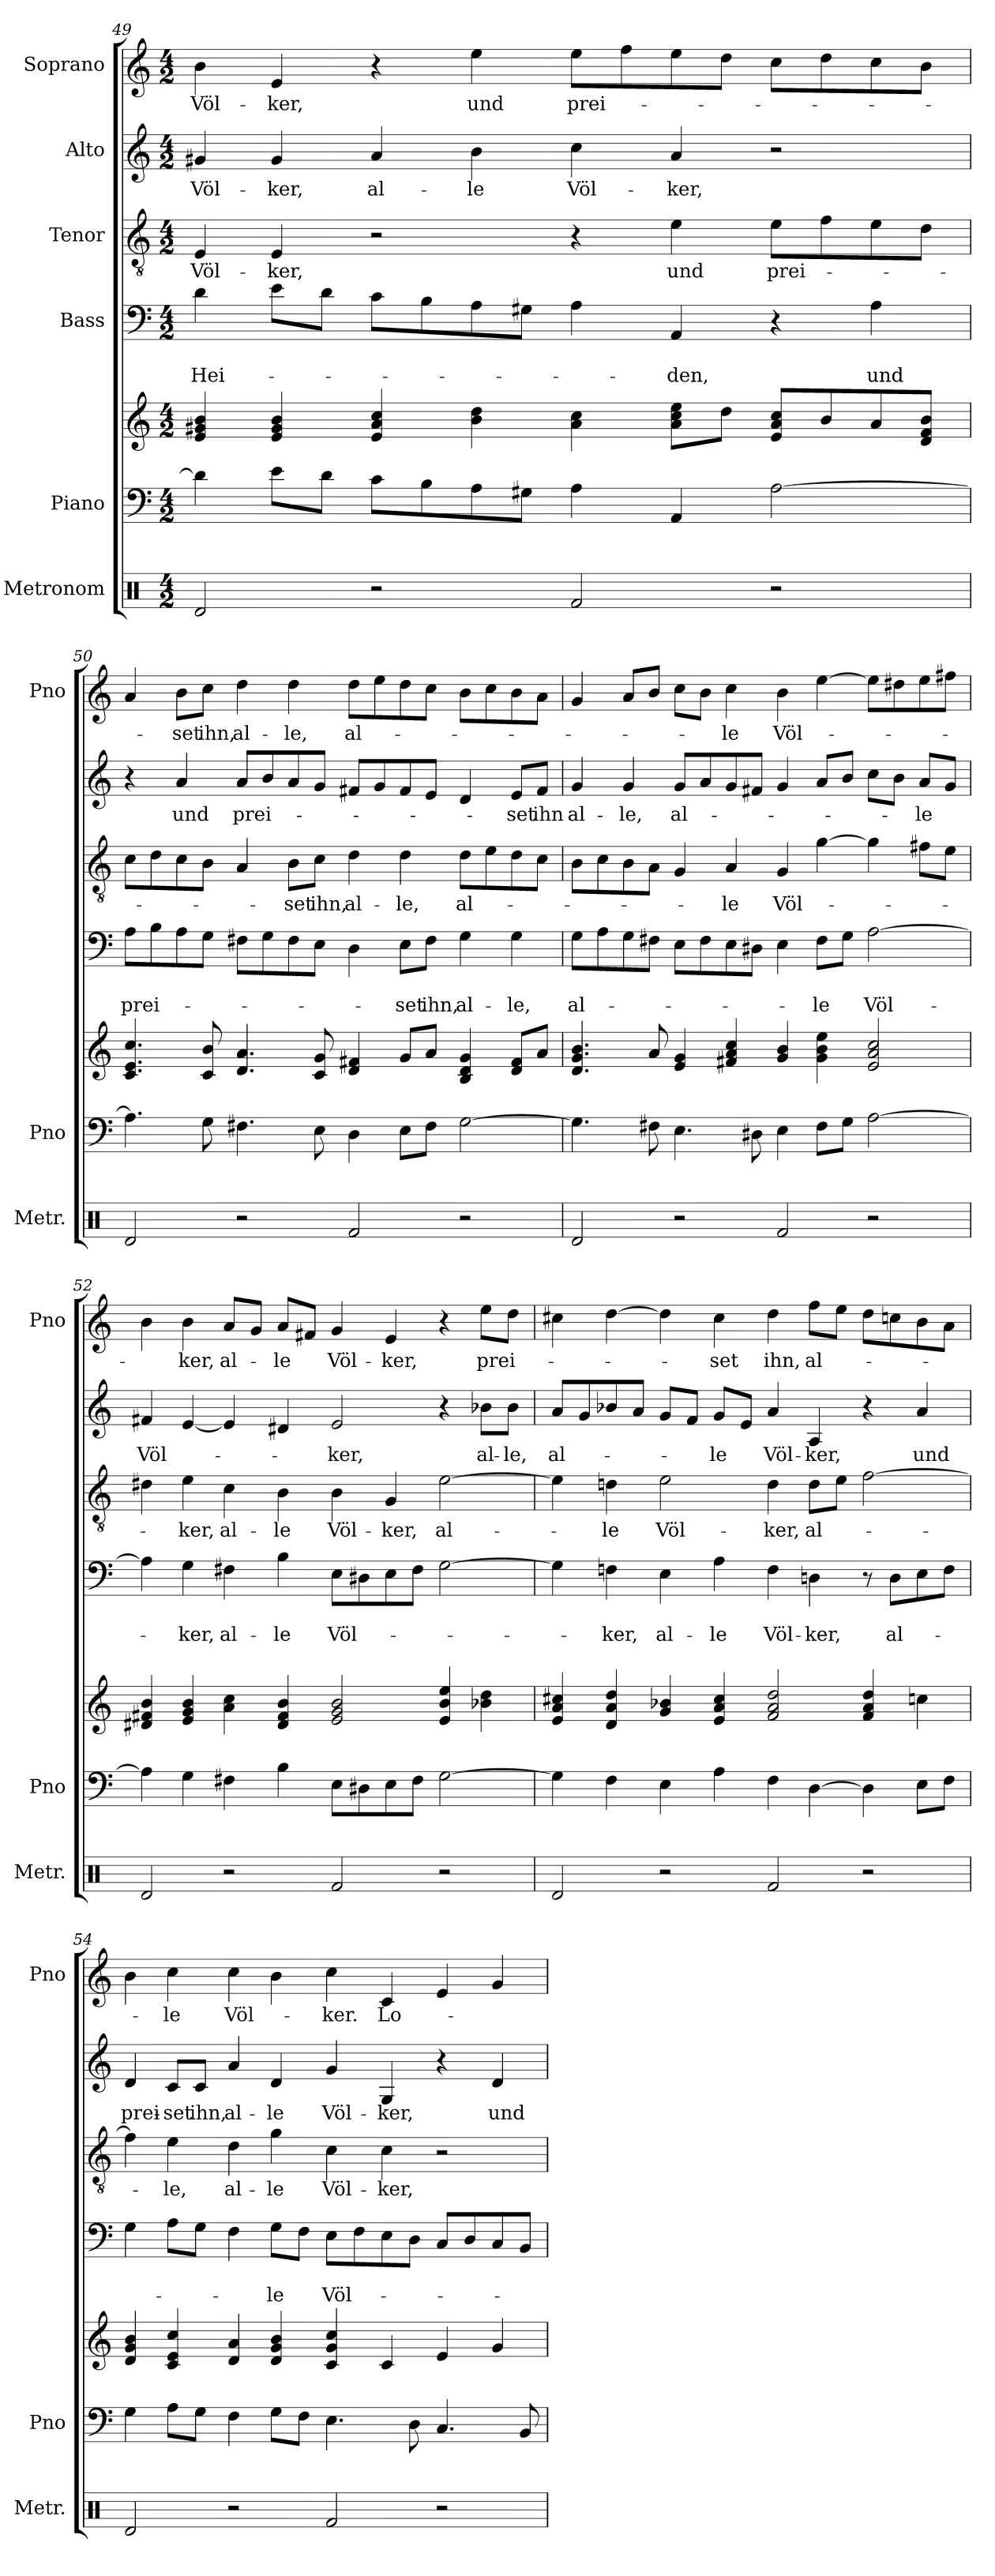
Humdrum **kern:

**kern	**kern	**kern	**kern	**text	**text	**text	**kern	**text	**kern	**text	**kern	**text
*part6	*part5	*part5	*part4	*part4	*part4	*part4	*part3	*part3	*part2	*part2	*part1	*part1
*staff7	*staff6	*staff5	*staff4	*staff4	*staff4	*staff4	*staff3	*staff3	*staff2	*staff2	*staff1	*staff1
*I"Metronom	*I"Piano	*	*I"Bass	*	*	*	*I"Tenor	*	*I"Alto	*	*I"Soprano	*
*I'Metr.	*I'Pno	*	*	*	*	*	*	*	*	*	*I'Pno	*
!!LO:PB:g=z
*clefX	*clefF4	*clefG2	*clefF4	*	*	*	*clefGv2	*	*clefG2	*	*clefG2	*
*k[]	*k[]	*k[]	*k[]	*	*	*	*k[]	*	*k[]	*	*k[]	*
*M4/2	*M4/2	*M4/2	*M4/2	*	*	*	*M4/2	*	*M4/2	*	*M4/2	*
=49	=49	=49	=49	=49	=49	=49	=49	=49	=49	=49	=49	=49
!	!	!	!	!	!LO:LY:b	!	!	!LO:LY:b	!	!LO:LY:b	!	!LO:LY:b
2Rd/	4d\]	4e/ 4g#X/ 4b/	4d\	.	Hei-	.	4E/	Völ-	4g#X/	Völ-	4b\	Völ-
!	!	!	!	!	!	!	!	!LO:LY:b	!	!LO:LY:b	!	!LO:LY:b
.	8e\L	4e/ 4g#/ 4b/	8e\L	.	.	.	4E/	-ker,	4g#/	-ker,	4e/	-ker,
.	8d\J	.	8d\J	.	.	.	.	.	.	.	.	.
!	!	!	!	!	!	!	!	!	!	!LO:LY:b	!	!
2r	8c\L	4e/ 4a/ 4cc/	8c\L	.	.	.	2r	.	4a/	al-	4r	.
.	8B\	.	8B\	.	.	.	.	.	.	.	.	.
!	!	!	!	!	!	!	!	!	!	!LO:LY:b	!	!LO:LY:b
.	8A\	4b\ 4dd\	8A\	.	.	.	.	.	4b\	-le	4ee\	und
.	8G#X\J	.	8G#X\J	.	.	.	.	.	.	.	.	.
!	!	!	!	!	!	!	!	!	!	!LO:LY:b	!	!LO:LY:b
2Rf/	4A\	4a\ 4cc\	4A\	.	.	.	4r	.	4cc\	Völ-	8ee\L	prei-
.	.	.	.	.	.	.	.	.	.	.	8ff\	.
!	!	!	!	!	!LO:LY:b	!	!	!LO:LY:b	!	!LO:LY:b	!	!
.	4AA/	8a\ 8cc\ 8ee\L	4AA/	.	-den,	.	4e\	und	4a/	-ker,	8ee\	.
.	.	8dd\J	.	.	.	.	.	.	.	.	8dd\J	.
!	!	!	!	!	!	!	!	!LO:LY:b	!	!	!	!
2r	[2A\	8e/ 8a/ 8cc/L	4r	.	.	.	8e\L	prei-	2r	.	8cc\L	.
.	.	8b/	.	.	.	.	8f\	.	.	.	8dd\	.
!	!	!	!	!	!LO:LY:b	!	!	!	!	!	!	!
.	.	8a/	4A\	.	und	.	8e\	.	.	.	8cc\	.
.	.	8d/ 8f/ 8b/J	.	.	.	.	8d\J	.	.	.	8b\J	.
!!LO:PB:g=z
=50	=50	=50	=50	=50	=50	=50	=50	=50	=50	=50	=50	=50
!	!	!	!	!	!LO:LY:b	!	!	!	!	!	!	!
2Rd/	4.A\]	4.c/ 4.e/ 4.cc/	8A\L	.	prei-	.	8c\L	.	4r	.	4a/	.
.	.	.	8B\	.	.	.	8d\	.	.	.	.	.
!	!	!	!	!	!	!	!	!	!	!LO:LY:b	!	!LO:LY:b
.	.	.	8A\	.	.	.	8c\	.	4a/	und	8b\L	-set
!	!	!	!	!	!	!	!	!	!	!	!	!LO:LY:b
.	8G\	8c/ 8b/	8G\J	.	.	.	8B\J	.	.	.	8cc\J	ihn,
!	!	!	!	!	!	!	!	!	!	!LO:LY:b	!	!LO:LY:b
2r	4.F#X\	4.d/ 4.a/	8F#X\L	.	.	.	4A/	.	8a/L	prei-	4dd\	al-
.	.	.	8G\	.	.	.	.	.	8b/	.	.	.
!	!	!	!	!	!	!	!	!LO:LY:b	!	!	!	!LO:LY:b
.	.	.	8F#\	.	.	.	8B\L	-set	8a/	.	4dd\	-le,
!	!	!	!	!	!	!	!	!LO:LY:b	!	!	!	!
.	8E\	8c/ 8g/	8E\J	.	.	.	8c\J	ihn,	8g/J	.	.	.
!	!	!	!	!	!	!	!	!LO:LY:b	!	!	!	!LO:LY:b
2Rf/	4D\	4d/ 4f#X/	4D\	.	.	.	4d\	al-	8f#X/L	.	8dd\L	al-
.	.	.	.	.	.	.	.	.	8g/	.	8ee\	.
!	!	!	!	!	!LO:LY:b	!	!	!LO:LY:b	!	!	!	!
.	8E\L	8g/L	8E\L	.	-set	.	4d\	-le,	8f#/	.	8dd\	.
!	!	!	!	!	!LO:LY:b	!	!	!	!	!	!	!
.	8F#\J	8a/J	8F#\J	.	ihn,	.	.	.	8e/J	.	8cc\J	.
!	!	!	!	!	!LO:LY:b	!	!	!LO:LY:b	!	!	!	!
2r	[2G\	4B/ 4d/ 4g/	4G\	.	al-	.	8d\L	al-	4d/	.	8b\L	.
.	.	.	.	.	.	.	8e\	.	.	.	8cc\	.
!	!	!	!	!	!LO:LY:b	!	!	!	!	!LO:LY:b	!	!
.	.	8d/ 8f#/L	4G\	.	-le,	.	8d\	.	8e/L	-set	8b\	.
!	!	!	!	!	!	!	!	!	!	!LO:LY:b	!	!
.	.	8a/J	.	.	.	.	8c\J	.	8f#/J	ihn	8a\J	.
!!LO:PB:g=z
=51	=51	=51	=51	=51	=51	=51	=51	=51	=51	=51	=51	=51
!	!	!	!	!	!LO:LY:b	!	!	!	!	!LO:LY:b	!	!
2Rd/	4.G\]	4.d/ 4.g/ 4.b/	8G\L	.	al-	.	8B\L	.	4g/	al-	4g/	.
.	.	.	8A\	.	.	.	8c\	.	.	.	.	.
!	!	!	!	!	!	!	!	!	!	!LO:LY:b	!	!
.	.	.	8G\	.	.	.	8B\	.	4g/	-le,	8a/L	.
.	8F#X\	8a/	8F#X\J	.	.	.	8A\J	.	.	.	8b/J	.
!	!	!	!	!	!	!	!	!	!	!LO:LY:b	!	!
2r	4.E\	4e/ 4g/	8E\L	.	.	.	4G/	.	8g/L	al-	8cc\L	.
.	.	.	8F#\	.	.	.	.	.	8a/	.	8b\J	.
!	!	!	!	!	!	!	!	!LO:LY:b	!	!	!	!LO:LY:b
.	.	4f#X/ 4a/ 4cc/	8E\	.	.	.	4A/	-le	8g/	.	4cc\	-le
.	8D#X\	.	8D#X\J	.	.	.	.	.	8f#X/J	.	.	.
!	!	!	!	!	!	!	!	!LO:LY:b	!	!	!	!LO:LY:b
2Rf/	4E\	4g/ 4b/	4E\	.	.	.	4G/	Völ-	4g/	.	4b\	Völ-
!	!	!	!	!	!LO:LY:b	!	!	!	!	!	!	!
.	8F#\L	4g\ 4b\ 4ee\	8F#\L	.	-le	.	[4g\	.	8a/L	.	[4ee\	.
.	8G\J	.	8G\J	.	.	.	.	.	8b/J	.	.	.
!	!	!	!	!	!LO:LY:b	!	!	!	!	!	!	!
2r	[2A\	2e/ 2a/ 2cc/	[2A\	.	Völ-	.	4g\]	.	8cc\L	.	8ee\L]	.
.	.	.	.	.	.	.	.	.	8b\J	.	8dd#X\	.
!	!	!	!	!	!	!	!	!	!	!LO:LY:b	!	!
.	.	.	.	.	.	.	8f#X\L	.	8a/L	-le	8ee\	.
.	.	.	.	.	.	.	8e\J	.	8g/J	.	8ff#X\J	.
!!LO:PB:g=z
=52	=52	=52	=52	=52	=52	=52	=52	=52	=52	=52	=52	=52
!	!	!	!	!	!	!LO:LY:b	!	!	!	!LO:LY:b	!	!LO:LY:b
2Rd/	4A\]	4d#X/ 4f#X/ 4b/	4A\]	.	.	­	4d#X\	.	4f#X/	Völ-	4b\	-­
!	!	!	!	!	!LO:LY:b	!	!	!LO:LY:b	!	!	!	!LO:LY:b
.	4G\	4e/ 4g/ 4b/	4G\	.	-ker,	.	4e\	-ker,	[4e/	.	4b\	ker,
!	!	!	!	!	!LO:LY:b	!	!	!LO:LY:b	!	!	!	!LO:LY:b
2r	4F#X\	4a\ 4cc\	4F#X\	.	al-	.	4c\	al-	4e/]	.	8a/L	al-
.	.	.	.	.	.	.	.	.	.	.	8g/J	.
!	!	!	!	!	!LO:LY:b	!	!	!LO:LY:b	!	!	!	!LO:LY:b
.	4B\	4d#/ 4f#/ 4b/	4B\	.	-le	.	4B\	-le	4d#X/	.	8a/L	-le
.	.	.	.	.	.	.	.	.	.	.	8f#X/J	.
!	!	!	!	!	!LO:LY:b	!	!	!LO:LY:b	!	!LO:LY:b	!	!LO:LY:b
2Rf/	8E\L	2e/ 2g/ 2b/	8E\L	.	Völ-	.	4B\	Völ-	2e/	-ker,	4g/	Völ-
.	8D#X\	.	8D#X\	.	.	.	.	.	.	.	.	.
!	!	!	!	!	!	!	!	!LO:LY:b	!	!	!	!LO:LY:b
.	8E\	.	8E\	.	.	.	4G/	-ker,	.	.	4e/	-ker,
.	8F#\J	.	8F#\J	.	.	.	.	.	.	.	.	.
!	!	!	!	!	!	!	!	!LO:LY:b	!	!	!	!
2r	[2G\	4e/ 4b/ 4ee/	[2G\	.	.	.	[2e\	al-	4r	.	4r	.
!	!	!	!	!	!	!	!	!	!	!LO:LY:b	!	!LO:LY:b
.	.	4b-X\ 4dd\	.	.	.	.	.	.	8b-X\L	al-	8ee\L	prei-
!	!	!	!	!	!	!	!	!	!	!LO:LY:b	!	!
.	.	.	.	.	.	.	.	.	8b-\J	-le,	8dd\J	.
=53	=53	=53	=53	=53	=53	=53	=53	=53	=53	=53	=53	=53
!	!	!	!	!	!	!	!	!	!	!LO:LY:b	!	!
2Rd/	4G\]	4e/ 4a/ 4cc#X/	4G\]	.	.	.	4e\]	.	8a/L	al-	4cc#X\	.
.	.	.	.	.	.	.	.	.	8g/	.	.	.
!	!	!	!	!	!LO:LY:b	!	!	!LO:LY:b	!	!	!	!
.	4F\	4d/ 4a/ 4dd/	4Fn\	.	-ker,	.	4dn\	-le	8b-X/	.	[4dd\	.
.	.	.	.	.	.	.	.	.	8a/J	.	.	.
!	!	!	!	!	!LO:LY:b	!	!	!LO:LY:b	!	!	!	!
2r	4E\	4g/ 4b-X/	4E\	.	al-	.	2e\	Völ-	8g/L	.	4dd\]	.
.	.	.	.	.	.	.	.	.	8f/J	.	.	.
!	!	!	!	!	!LO:LY:b	!	!	!	!	!LO:LY:b	!	!LO:LY:b
.	4A\	4e/ 4a/ 4cc#/	4A\	.	-le	.	.	.	8g/L	-le	4cc#\	-set
.	.	.	.	.	.	.	.	.	8e/J	.	.	.
!	!	!	!	!	!LO:LY:b	!	!	!LO:LY:b	!	!LO:LY:b	!	!LO:LY:b
2Rf/	4F\	2f/ 2a/ 2dd/	4F\	.	Völ-	.	4d\	-ker,	4a/	Völ-	4dd\	ihn,
!	!	!	!	!	!LO:LY:b	!	!	!LO:LY:b	!	!LO:LY:b	!	!LO:LY:b
.	[4D\	.	4Dn\	.	-ker,	.	8d\L	al-	4A/	-ker,	8ff\L	al-
.	.	.	.	.	.	.	8e\J	.	.	.	8ee\J	.
2r	4D\]	4f/ 4a/ 4dd/	8r	.	.	.	[2f\	.	4r	.	8dd\L	.
!	!	!	!	!	!LO:LY:b	!	!	!	!	!	!	!
.	.	.	8D\L	.	al-	.	.	.	.	.	8ccn\	.
!	!	!	!	!	!	!	!	!	!	!LO:LY:b	!	!
.	8E\L	4ccn\	8E\	.	.	.	.	.	4a/	und	8b\	.
.	8F\J	.	8F\J	.	.	.	.	.	.	.	8a\J	.
!!LO:PB:g=z
=54	=54	=54	=54	=54	=54	=54	=54	=54	=54	=54	=54	=54
!	!	!	!	!	!	!	!	!	!	!LO:LY:b	!	!
2Rd/	4G\	4d/ 4g/ 4b/	4G\	.	.	.	4f\]	.	4d/	prei-	4b\	.
!	!	!	!	!	!	!	!	!LO:LY:b	!	!LO:LY:b	!	!LO:LY:b
.	8A\L	4c/ 4e/ 4cc/	8A\L	.	.	.	4e\	-le,	8c/L	-set	4cc\	-le
!	!	!	!	!	!	!	!	!	!	!LO:LY:b	!	!
.	8G\J	.	8G\J	.	.	.	.	.	8c/J	ihn,	.	.
!	!	!	!	!	!	!	!	!LO:LY:b	!	!LO:LY:b	!	!LO:LY:b
2r	4F\	4d/ 4a/	4F\	.	.	.	4d\	al-	4a/	al-	4cc\	Völ-
!	!	!	!	!	!LO:LY:b	!	!	!LO:LY:b	!	!LO:LY:b	!	!
.	8G\L	4d/ 4g/ 4b/	8G\L	.	-le	.	4g\	-le	4d/	-le	4b\	.
.	8F\J	.	8F\J	.	.	.	.	.	.	.	.	.
!	!	!	!	!	!LO:LY:b	!	!	!LO:LY:b	!	!LO:LY:b	!	!LO:LY:b
2Rf/	4.E\	4c/ 4g/ 4cc/	8E\L	.	Völ-	.	4c\	Völ-	4g/	Völ-	4cc\	-ker.
.	.	.	8F\	.	.	.	.	.	.	.	.	.
!	!	!	!	!	!	!	!	!LO:LY:b	!	!LO:LY:b	!	!LO:LY:b
.	.	4c/	8E\	.	.	.	4c\	-ker,	4G/	-ker,	4c/	Lo-
.	8D\	.	8D\J	.	.	.	.	.	.	.	.	.
2r	4.C/	4e/	8C/L	.	.	.	2r	.	4r	.	4e/	.
.	.	.	8D/	.	.	.	.	.	.	.	.	.
!	!	!	!	!	!	!	!	!	!	!LO:LY:b	!	!
.	.	4g/	8C/	.	.	.	.	.	4d/	und	4g/	.
.	8BB/	.	8BB/J	.	.	.	.	.	.	.	.	.
=	=	=	=	=	=	=	=	=	=	=	=	=
*-	*-	*-	*-	*-	*-	*-	*-	*-	*-	*-	*-	*-
